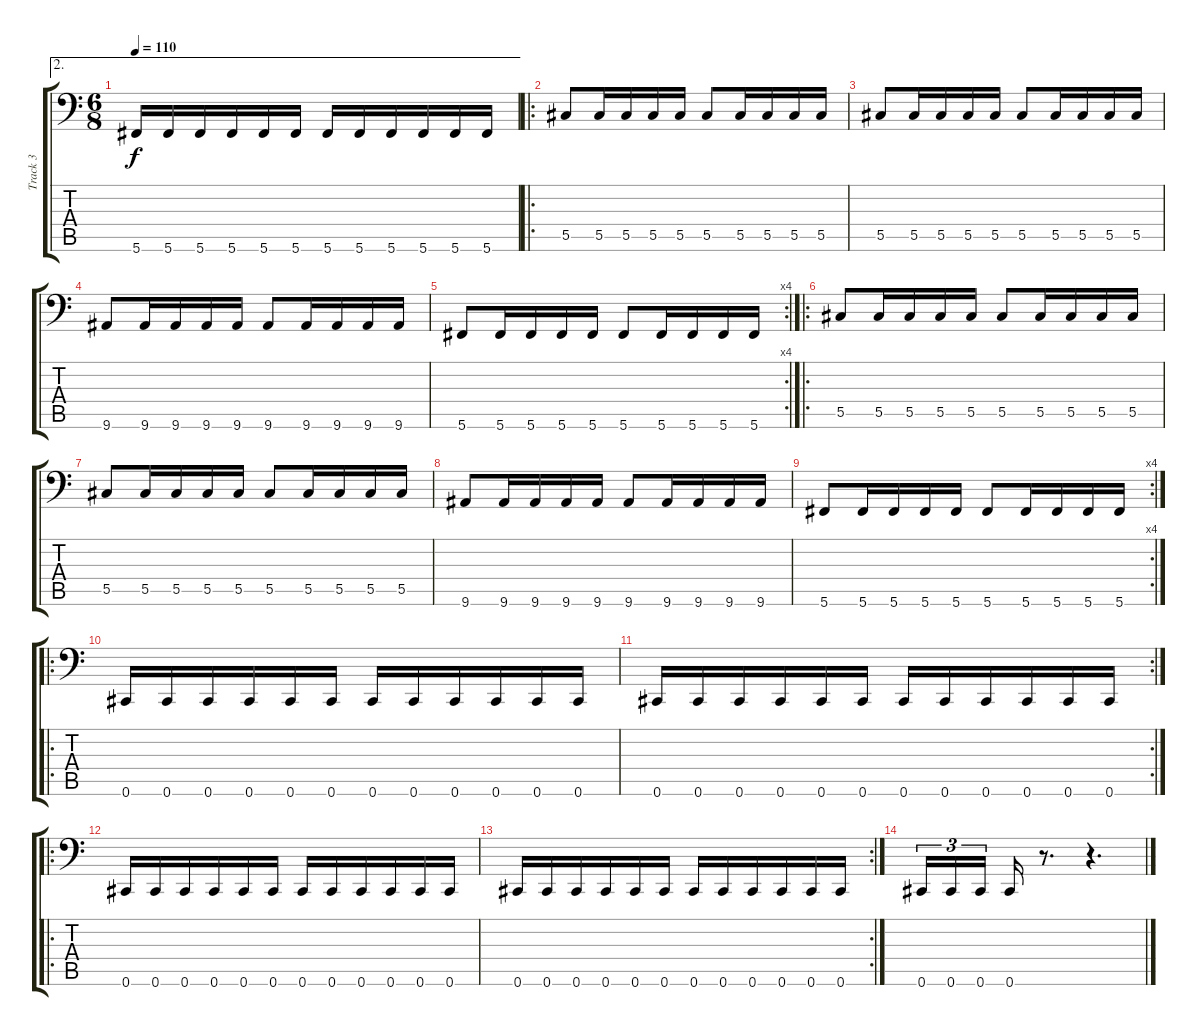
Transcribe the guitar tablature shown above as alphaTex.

\track ("Track 3" "Track 3") {instrument electricbasspick}
\staff {score tabs}
\tuning (Eb3 Bb2 Gb2 Db2 Ab1 Db1) {hide}
\ae 2
\ts (6 8)
\tempo 110
\clef f4
\ks c
5.6.16{dy f} 5.6.16 5.6.16 5.6.16 5.6.16 5.6.16 5.6.16 5.6.16 5.6.16 5.6.16 5.6.16 5.6.16 |
\ro
5.5.8 5.5.16 5.5.16 5.5.16 5.5.16 5.5.8 5.5.16 5.5.16 5.5.16 5.5.16 |
5.5.8 5.5.16 5.5.16 5.5.16 5.5.16 5.5.8 5.5.16 5.5.16 5.5.16 5.5.16 |
9.6.8 9.6.16 9.6.16 9.6.16 9.6.16 9.6.8 9.6.16 9.6.16 9.6.16 9.6.16 |
\rc 4
5.6.8 5.6.16 5.6.16 5.6.16 5.6.16 5.6.8 5.6.16 5.6.16 5.6.16 5.6.16 |
\ro
5.5.8 5.5.16 5.5.16 5.5.16 5.5.16 5.5.8 5.5.16 5.5.16 5.5.16 5.5.16 |
5.5.8 5.5.16 5.5.16 5.5.16 5.5.16 5.5.8 5.5.16 5.5.16 5.5.16 5.5.16 |
9.6.8 9.6.16 9.6.16 9.6.16 9.6.16 9.6.8 9.6.16 9.6.16 9.6.16 9.6.16 |
\rc 4
5.6.8 5.6.16 5.6.16 5.6.16 5.6.16 5.6.8 5.6.16 5.6.16 5.6.16 5.6.16 |
\ro
0.6.16 0.6.16 0.6.16 0.6.16 0.6.16 0.6.16 0.6.16 0.6.16 0.6.16 0.6.16 0.6.16 0.6.16 |
\rc 2
0.6.16 0.6.16 0.6.16 0.6.16 0.6.16 0.6.16 0.6.16 0.6.16 0.6.16 0.6.16 0.6.16 0.6.16 |
\ro
0.6.16 0.6.16 0.6.16 0.6.16 0.6.16 0.6.16 0.6.16 0.6.16 0.6.16 0.6.16 0.6.16 0.6.16 |
\rc 2
0.6.16 0.6.16 0.6.16 0.6.16 0.6.16 0.6.16 0.6.16 0.6.16 0.6.16 0.6.16 0.6.16 0.6.16 |
0.6.16{tu (3 2)} 0.6.16{tu (3 2)} 0.6.16{tu (3 2) beam splitsecondary} 0.6.16 r.8{d} r.4{d}
